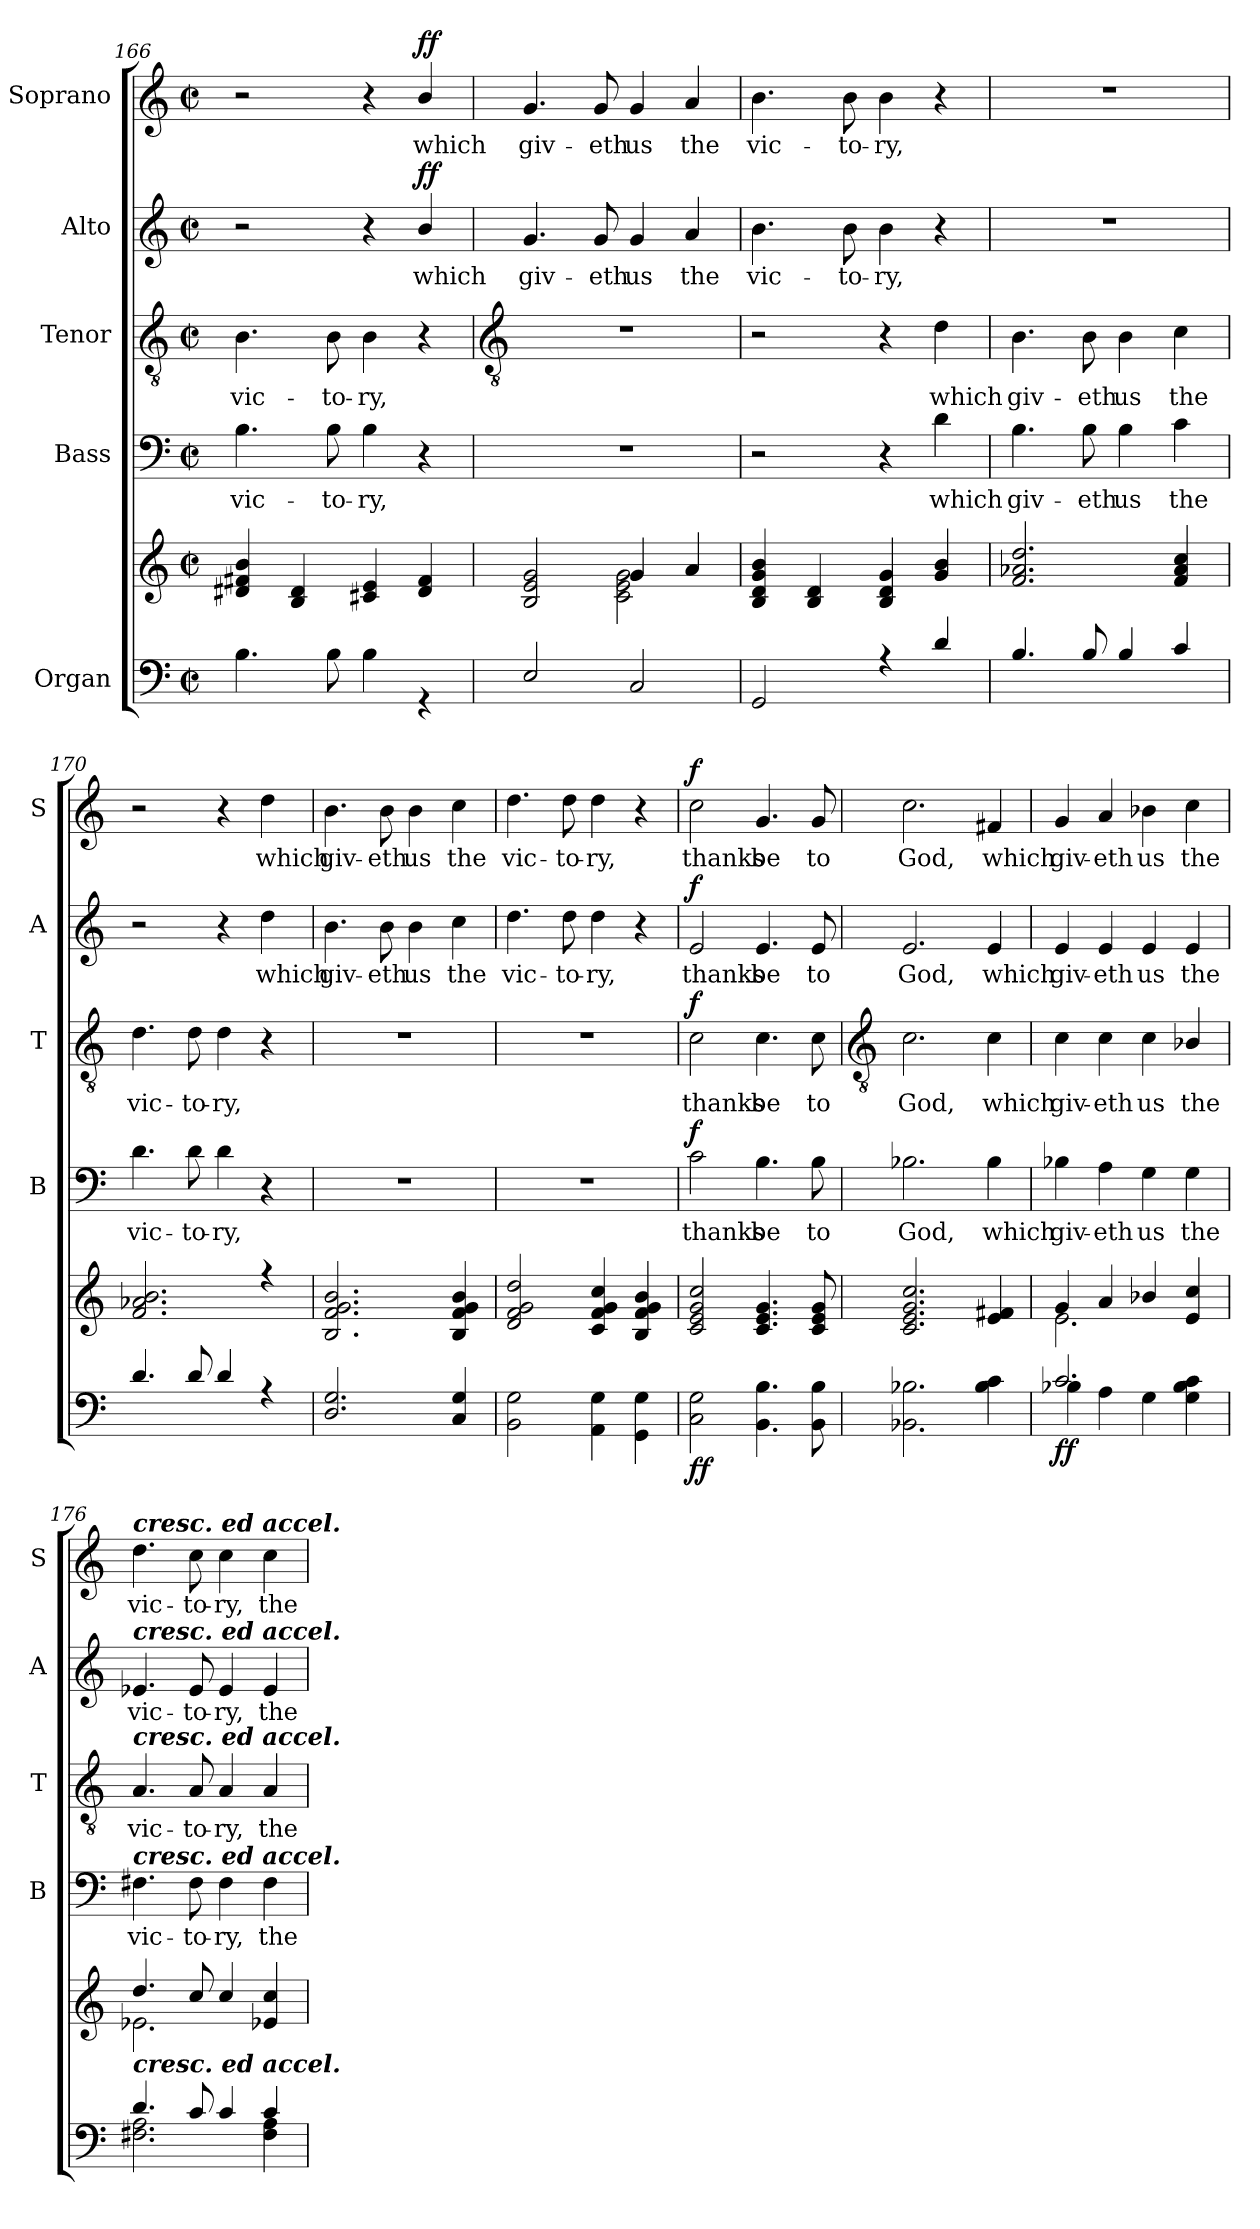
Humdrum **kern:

**kern	**kern	**dynam	**kern	**text	**dynam	**kern	**text	**dynam	**kern	**text	**dynam	**kern	**text	**dynam
*part5	*part5	*part5	*part4	*part4	*part4	*part3	*part3	*part3	*part2	*part2	*part2	*part1	*part1	*part1
*staff6	*staff5	*staff5/6	*staff4	*staff4	*staff4	*staff3	*staff3	*staff3	*staff2	*staff2	*staff2	*staff1	*staff1	*staff1
*I"Organ	*	*	*I"Bass	*	*	*I"Tenor	*	*	*I"Alto	*	*	*I"Soprano	*	*
*	*	*	*I'B	*	*	*I'T	*	*	*I'A	*	*	*I'S	*	*
*clefF4	*clefG2	*	*clefF4	*	*	*clefGv2	*	*	*clefG2	*	*	*clefG2	*	*
*k[]	*k[]	*	*k[]	*	*	*k[]	*	*	*k[]	*	*	*k[]	*	*
*C:	*C:	*	*C:	*	*	*C:	*	*	*C:	*	*	*C:	*	*
*M2/2	*M2/2	*	*M2/2	*	*	*M2/2	*	*	*M2/2	*	*	*M2/2	*	*
*met(c|)	*met(c|)	*	*met(c|)	*	*	*met(c|)	*	*	*met(c|)	*	*	*met(c|)	*	*
=166	=166	=166	=166	=166	=166	=166	=166	=166	=166	=166	=166	=166	=166	=166
*^	*^	*	*	*	*	*	*	*	*	*	*	*	*	*
!	!	!	!	!	!	!LO:LY:b	!	!	!LO:LY:b	!	!	!	!	!	!	!
1ryy	4.B\	4d#X 4f#X 4b	1ryy	.	4.B	vic-	.	4.B	vic-	.	2r	.	.	2r	.	.
.	.	4B 4d#	.	.	.	.	.	.	.	.	.	.	.	.	.	.
!	!	!	!	!	!	!LO:LY:b	!	!	!LO:LY:b	!	!	!	!	!	!	!
.	8B\	.	.	.	8B	-to-	.	8B	-to-	.	.	.	.	.	.	.
!	!	!	!	!	!	!LO:LY:b	!	!	!LO:LY:b	!	!	!	!	!	!	!
.	4B\	4c#X 4e	.	.	4B	-ry,	.	4B	-ry,	.	4r	.	.	4r	.	.
!	!	!	!	!	!	!	!	!	!	!	!	!LO:LY:b	!LO:DY:b	!	!LO:LY:b	!LO:DY:b
.	4r	4d# 4f#	.	.	4r	.	.	4r	.	.	4b/	which	ff	4b/	which	ff
!!LO:LB:g=z
=167	=167	=167	=167	=167	=167	=167	=167	=167	=167	=167	=167	=167	=167	=167	=167	=167
*	*	*	*	*	*	*	*	*clefGv2	*	*	*	*	*	*	*	*
!	!	!	!	!	!	!	!	!	!	!	!	!LO:LY:b	!	!	!LO:LY:b	!
2E/	1ryy	2B 2e 2g	2ryy	.	1r	.	.	1r	.	.	4.g	giv-	.	4.g	giv-	.
!	!	!	!	!	!	!	!	!	!	!	!	!LO:LY:b	!	!	!LO:LY:b	!
.	.	.	.	.	.	.	.	.	.	.	8g	-eth	.	8g	-eth	.
!	!	!	!	!	!	!	!	!	!	!	!	!LO:LY:b	!	!	!LO:LY:b	!
2C/	.	4g	2c\ 2e\ 2g\	.	.	.	.	.	.	.	4g	us	.	4g	us	.
!	!	!	!	!	!	!	!	!	!	!	!	!LO:LY:b	!	!	!LO:LY:b	!
.	.	4a	.	.	.	.	.	.	.	.	4a	the	.	4a	the	.
=168	=168	=168	=168	=168	=168	=168	=168	=168	=168	=168	=168	=168	=168	=168	=168	=168
!	!	!	!	!	!	!	!	!	!	!	!	!LO:LY:b	!	!	!LO:LY:b	!
2GG/	1ryy	4B 4d 4g 4b	1ryy	.	2r	.	.	2r	.	.	4.b	vic-	.	4.b	vic-	.
.	.	4B 4d	.	.	.	.	.	.	.	.	.	.	.	.	.	.
!	!	!	!	!	!	!	!	!	!	!	!	!LO:LY:b	!	!	!LO:LY:b	!
.	.	.	.	.	.	.	.	.	.	.	8b	-to-	.	8b	-to-	.
!	!	!	!	!	!	!	!	!	!	!	!	!LO:LY:b	!	!	!LO:LY:b	!
4r	.	4B 4d 4g	.	.	4r	.	.	4r	.	.	4b	-ry,	.	4b	-ry,	.
!	!	!	!	!	!	!LO:LY:b	!	!	!LO:LY:b	!	!	!	!	!	!	!
4d/	.	4g 4b	.	.	4d	which	.	4d	which	.	4r	.	.	4r	.	.
=169	=169	=169	=169	=169	=169	=169	=169	=169	=169	=169	=169	=169	=169	=169	=169	=169
!	!	!	!	!	!	!LO:LY:b	!	!	!LO:LY:b	!	!	!	!	!	!	!
4.B/	1ryy	2.f 2.a-X 2.dd	1ryy	.	4.B	giv-	.	4.B	giv-	.	1r	.	.	1r	.	.
!	!	!	!	!	!	!LO:LY:b	!	!	!LO:LY:b	!	!	!	!	!	!	!
8B/	.	.	.	.	8B	-eth	.	8B	-eth	.	.	.	.	.	.	.
!	!	!	!	!	!	!LO:LY:b	!	!	!LO:LY:b	!	!	!	!	!	!	!
4B/	.	.	.	.	4B	us	.	4B	us	.	.	.	.	.	.	.
!	!	!	!	!	!	!LO:LY:b	!	!	!LO:LY:b	!	!	!	!	!	!	!
4c/	.	4f 4a- 4cc	.	.	4c	the	.	4c	the	.	.	.	.	.	.	.
=170	=170	=170	=170	=170	=170	=170	=170	=170	=170	=170	=170	=170	=170	=170	=170	=170
!	!	!	!	!	!	!LO:LY:b	!	!	!LO:LY:b	!	!	!	!	!	!	!
4.d/	1ryy	2.f 2.a-X 2.b	1ryy	.	4.d	vic-	.	4.d	vic-	.	2r	.	.	2r	.	.
!	!	!	!	!	!	!LO:LY:b	!	!	!LO:LY:b	!	!	!	!	!	!	!
8d/	.	.	.	.	8d	-to-	.	8d	-to-	.	.	.	.	.	.	.
!	!	!	!	!	!	!LO:LY:b	!	!	!LO:LY:b	!	!	!	!	!	!	!
4d/	.	.	.	.	4d	-ry,	.	4d	-ry,	.	4r	.	.	4r	.	.
!	!	!	!	!	!	!	!	!	!	!	!	!LO:LY:b	!	!	!LO:LY:b	!
4r	.	4r	.	.	4r	.	.	4r	.	.	4dd	which	.	4dd	which	.
=171	=171	=171	=171	=171	=171	=171	=171	=171	=171	=171	=171	=171	=171	=171	=171	=171
!	!	!	!	!	!	!	!	!	!	!	!	!LO:LY:b	!	!	!LO:LY:b	!
2.D/ 2.G/	1ryy	2.B 2.f 2.g 2.b	1ryy	.	1r	.	.	1r	.	.	4.b	giv-	.	4.b	giv-	.
!	!	!	!	!	!	!	!	!	!	!	!	!LO:LY:b	!	!	!LO:LY:b	!
.	.	.	.	.	.	.	.	.	.	.	8b	-eth	.	8b	-eth	.
!	!	!	!	!	!	!	!	!	!	!	!	!LO:LY:b	!	!	!LO:LY:b	!
.	.	.	.	.	.	.	.	.	.	.	4b	us	.	4b	us	.
!	!	!	!	!	!	!	!	!	!	!	!	!LO:LY:b	!	!	!LO:LY:b	!
4C/ 4G/	.	4B 4f 4g 4b	.	.	.	.	.	.	.	.	4cc	the	.	4cc	the	.
=172	=172	=172	=172	=172	=172	=172	=172	=172	=172	=172	=172	=172	=172	=172	=172	=172
!	!	!	!	!	!	!	!	!	!	!	!	!LO:LY:b	!	!	!LO:LY:b	!
1ryy	2BB\ 2G\	2d 2f 2g 2dd	1ryy	.	1r	.	.	1r	.	.	4.dd	vic-	.	4.dd	vic-	.
!	!	!	!	!	!	!	!	!	!	!	!	!LO:LY:b	!	!	!LO:LY:b	!
.	.	.	.	.	.	.	.	.	.	.	8dd	-to-	.	8dd	-to-	.
!	!	!	!	!	!	!	!	!	!	!	!	!LO:LY:b	!	!	!LO:LY:b	!
.	4AA\ 4G\	4c 4f 4g 4cc	.	.	.	.	.	.	.	.	4dd	-ry,	.	4dd	-ry,	.
.	4GG\ 4G\	4B 4f 4g 4b	.	.	.	.	.	.	.	.	4r	.	.	4r	.	.
=173	=173	=173	=173	=173	=173	=173	=173	=173	=173	=173	=173	=173	=173	=173	=173	=173
!	!	!	!	!LO:DY:b=2	!	!LO:LY:b	!	!	!LO:LY:b	!	!	!LO:LY:b	!	!	!LO:LY:b	!
!	!	!	!	!LO:DY:n=1:b	!	!	!LO:DY:b	!	!	!LO:DY:b	!	!	!LO:DY:b	!	!	!LO:DY:b
1ryy	2C\ 2G\	2c 2e 2g 2cc	1ryy	f f	2c	thanks	f	2c	thanks	f	2e	thanks	f	2cc	thanks	f
!	!	!	!	!	!	!LO:LY:b	!	!	!LO:LY:b	!	!	!LO:LY:b	!	!	!LO:LY:b	!
.	4.BB\ 4.B\	4.c 4.e 4.g	.	.	4.B	be	.	4.c	be	.	4.e	be	.	4.g	be	.
!	!	!	!	!	!	!LO:LY:b	!	!	!LO:LY:b	!	!	!LO:LY:b	!	!	!LO:LY:b	!
.	8BB\ 8B\	8c 8e 8g	.	.	8B	to	.	8c	to	.	8e	to	.	8g	to	.
!!LO:LB:g=z
=174	=174	=174	=174	=174	=174	=174	=174	=174	=174	=174	=174	=174	=174	=174	=174	=174
*	*	*	*	*	*	*	*	*clefGv2	*	*	*	*	*	*	*	*
!	!	!	!	!	!	!LO:LY:b	!	!	!LO:LY:b	!	!	!LO:LY:b	!	!	!LO:LY:b	!
1ryy	2.BB-X\ 2.B-X\	2.c/ 2.e/ 2.g/ 2.cc/	1ryy	.	2.B-X	God,	.	2.c	God,	.	2.e	God,	.	2.cc	God,	.
!	!	!	!	!	!	!LO:LY:b	!	!	!LO:LY:b	!	!	!LO:LY:b	!	!	!LO:LY:b	!
.	4B-\ 4c\	4e/ 4f#X/	.	.	4B-	which	.	4c	which	.	4e	which	.	4f#X	which	.
=175	=175	=175	=175	=175	=175	=175	=175	=175	=175	=175	=175	=175	=175	=175	=175	=175
!	!	!	!	!LO:DY:b=2	!	!LO:LY:b	!	!	!LO:LY:b	!	!	!LO:LY:b	!	!	!LO:LY:b	!
!	!	!	!	!LO:DY:n=1:b	!	!	!	!	!	!	!	!	!	!	!	!
2.c/	4B-X\	4g/	2.e\	f f	4B-X	giv-	.	4c	giv-	.	4e	giv-	.	4g	giv-	.
!	!	!	!	!	!	!LO:LY:b	!	!	!LO:LY:b	!	!	!LO:LY:b	!	!	!LO:LY:b	!
.	4A\	4a/	.	.	4A	-eth	.	4c	-eth	.	4e	-eth	.	4a	-eth	.
!	!	!	!	!	!	!LO:LY:b	!	!	!LO:LY:b	!	!	!LO:LY:b	!	!	!LO:LY:b	!
.	4G\	4b-X/	.	.	4G	us	.	4c	us	.	4e	us	.	4b-X	us	.
!	!	!	!	!	!	!LO:LY:b	!	!	!LO:LY:b	!	!	!LO:LY:b	!	!	!LO:LY:b	!
4ryy	4G\ 4B-\ 4c\	4e/ 4cc/	4ryy	.	4G\	the	.	4B-X/	the	.	4e	the	.	4cc	the	.
=176	=176	=176	=176	=176	=176	=176	=176	=176	=176	=176	=176	=176	=176	=176	=176	=176
!	!	!	!	!	!	!	!	!	!	!	!	!	!	!LO:TX:a:Bi:t=cresc. ed accel.	!	!
!	!	!	!	!	!	!	!	!	!	!	!LO:TX:a:Bi:t=cresc. ed accel.	!	!	!	!	!
!	!	!	!	!	!	!	!	!LO:TX:a:Bi:t=cresc. ed accel.	!	!	!	!	!	!	!	!
!	!	!	!	!	!LO:TX:a:Bi:t=cresc. ed accel.	!	!	!	!	!	!	!	!	!	!	!
!LO:TX:a:Bi:t=cresc. ed accel.	!	!	!	!	!	!	!	!	!	!	!	!	!	!	!	!
!	!	!	!	!	!	!LO:LY:b	!	!	!LO:LY:b	!	!	!LO:LY:b	!	!	!LO:LY:b	!
4.d/	2.F#X\ 2.A\	4.dd/	2.e-X\	.	4.F#X	vic-	.	4.A	vic-	.	4.e-X	vic-	.	4.dd	vic-	.
!	!	!	!	!	!	!LO:LY:b	!	!	!LO:LY:b	!	!	!LO:LY:b	!	!	!LO:LY:b	!
8c/	.	8cc/	.	.	8F#	-to-	.	8A	-to-	.	8e-	-to-	.	8cc	-to-	.
!	!	!	!	!	!	!LO:LY:b	!	!	!LO:LY:b	!	!	!LO:LY:b	!	!	!LO:LY:b	!
4c/	.	4cc/	.	.	4F#	-ry,	.	4A	-ry,	.	4e-	-ry,	.	4cc	-ry,	.
!	!	!	!	!	!	!LO:LY:b	!	!	!LO:LY:b	!	!	!LO:LY:b	!	!	!LO:LY:b	!
4c/	4F#\ 4A\	4e-X/ 4cc/	4ryy	.	4F#	the	.	4A	the	.	4e-	the	.	4cc	the	.
*v	*v	*	*	*	*	*	*	*	*	*	*	*	*	*	*	*
*	*v	*v	*	*	*	*	*	*	*	*	*	*	*	*	*
=	=	=	=	=	=	=	=	=	=	=	=	=	=	=
*-	*-	*-	*-	*-	*-	*-	*-	*-	*-	*-	*-	*-	*-	*-
